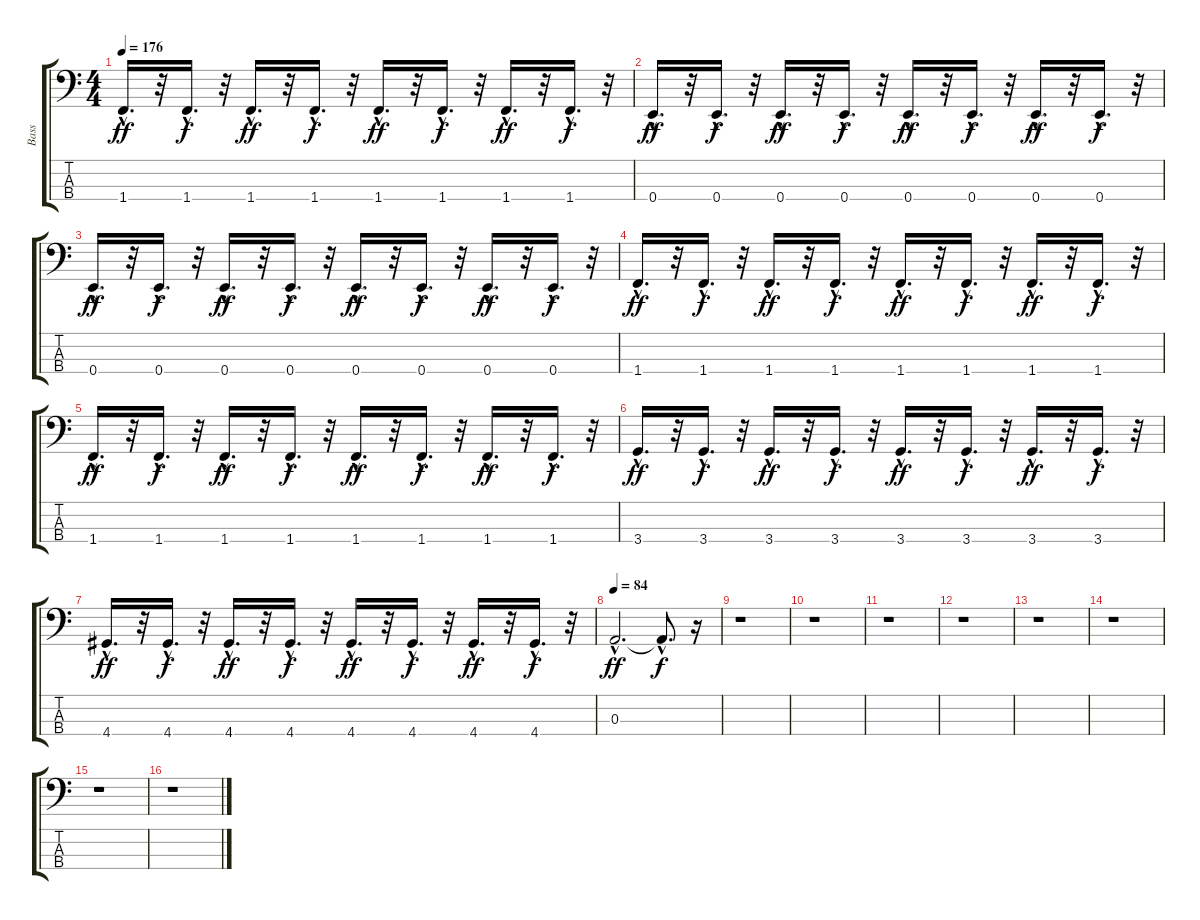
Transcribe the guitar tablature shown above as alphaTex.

\track ("Bass" "Bass") {instrument electricbassfinger}
\staff {score tabs}
\tuning (G2 D2 A1 E1) {hide}
\ts (4 4)
\tempo 176
\clef f4
\ks c
1.4{hac}.16{d dy ff} r.32 1.4{hac}.16{d dy f} r.32 1.4{hac}.16{d dy ff} r.32 1.4{hac}.16{d dy f} r.32 1.4{hac}.16{d dy ff} r.32 1.4{hac}.16{d dy f} r.32 1.4{hac}.16{d dy ff} r.32 1.4{hac}.16{d dy f} r.32 |
0.4{hac}.16{d dy ff} r.32 0.4{hac}.16{d dy f} r.32 0.4{hac}.16{d dy ff} r.32 0.4{hac}.16{d dy f} r.32 0.4{hac}.16{d dy ff} r.32 0.4{hac}.16{d dy f} r.32 0.4{hac}.16{d dy ff} r.32 0.4{hac}.16{d dy f} r.32 |
0.4{hac}.16{d dy ff} r.32 0.4{hac}.16{d dy f} r.32 0.4{hac}.16{d dy ff} r.32 0.4{hac}.16{d dy f} r.32 0.4{hac}.16{d dy ff} r.32 0.4{hac}.16{d dy f} r.32 0.4{hac}.16{d dy ff} r.32 0.4{hac}.16{d dy f} r.32 |
1.4{hac}.16{d dy ff} r.32 1.4{hac}.16{d dy f} r.32 1.4{hac}.16{d dy ff} r.32 1.4{hac}.16{d dy f} r.32 1.4{hac}.16{d dy ff} r.32 1.4{hac}.16{d dy f} r.32 1.4{hac}.16{d dy ff} r.32 1.4{hac}.16{d dy f} r.32 |
1.4{hac}.16{d dy ff} r.32 1.4{hac}.16{d dy f} r.32 1.4{hac}.16{d dy ff} r.32 1.4{hac}.16{d dy f} r.32 1.4{hac}.16{d dy ff} r.32 1.4{hac}.16{d dy f} r.32 1.4{hac}.16{d dy ff} r.32 1.4{hac}.16{d dy f} r.32 |
3.4{hac}.16{d dy ff} r.32 3.4{hac}.16{d dy f} r.32 3.4{hac}.16{d dy ff} r.32 3.4{hac}.16{d dy f} r.32 3.4{hac}.16{d dy ff} r.32 3.4{hac}.16{d dy f} r.32 3.4{hac}.16{d dy ff} r.32 3.4{hac}.16{d dy f} r.32 |
4.4{hac}.16{d dy ff} r.32 4.4{hac}.16{d dy f} r.32 4.4{hac}.16{d dy ff} r.32 4.4{hac}.16{d dy f} r.32 4.4{hac}.16{d dy ff} r.32 4.4{hac}.16{d dy f} r.32 4.4{hac}.16{d dy ff} r.32 4.4{hac}.16{d dy f} r.32 |
\tempo 84
0.3{hac}.2{d dy ff} 0.3{hac t}.8{d dy f} r.16 |
r.1 |
r.1 |
r.1 |
r.1 |
r.1 |
r.1 |
r.1 |
r.1
